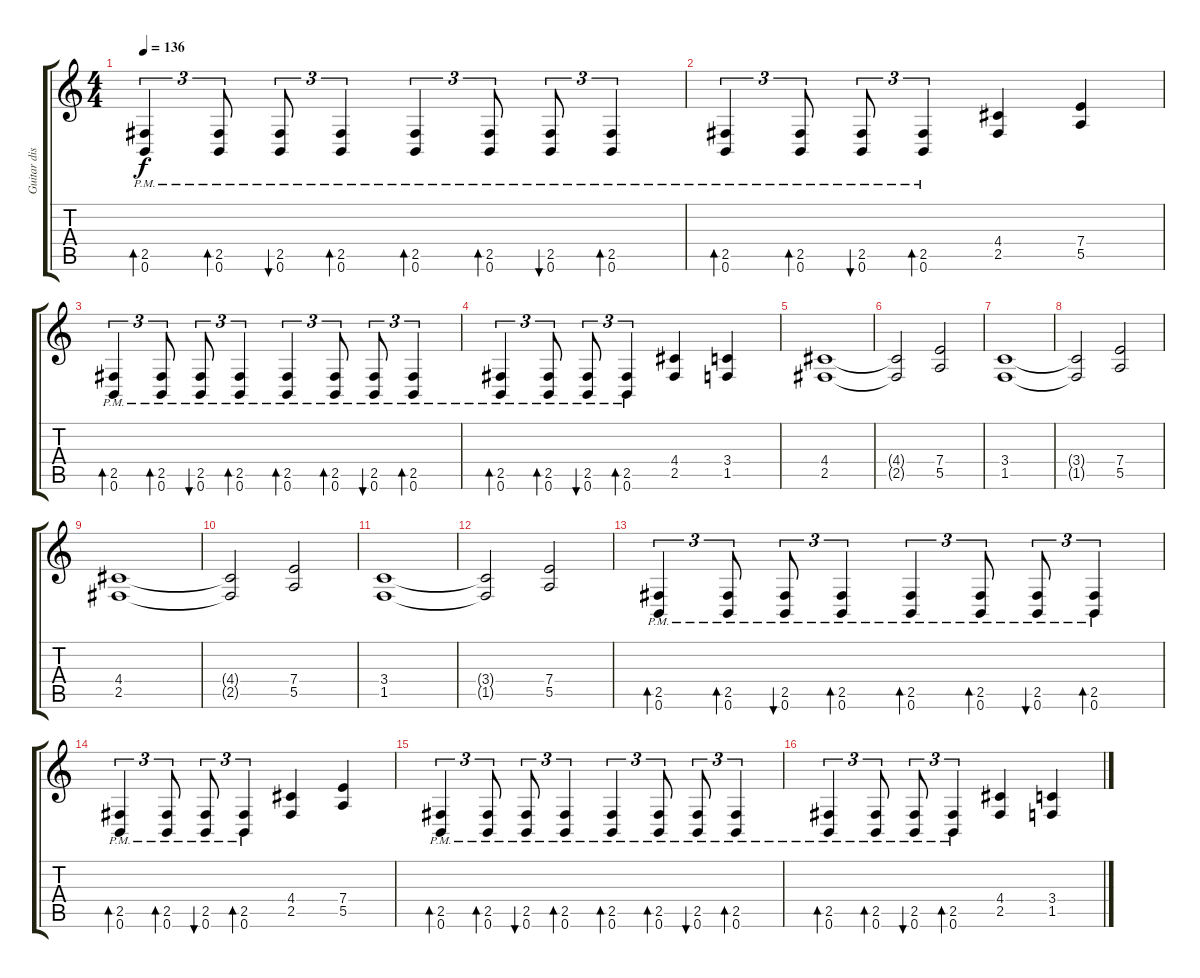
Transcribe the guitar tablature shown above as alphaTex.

\track ("Guitar distortion 2" "Guitar dis") {instrument distortionguitar}
\staff {score tabs}
\tuning (B3 Gb3 D3 A2 E2 B1) {hide}
\ts (4 4)
\tempo 136
\clef g2
\ks c
(2.5{pm} 0.6{pm}).4{tu (3 2) bd 60 dy f} (2.5{pm} 0.6{pm}).8{tu (3 2) bd 60} (2.5{pm} 0.6{pm}).8{tu (3 2) bu 60} (2.5{pm} 0.6{pm}).4{tu (3 2) bd 60} (2.5{pm} 0.6{pm}).4{tu (3 2) bd 60} (2.5{pm} 0.6{pm}).8{tu (3 2) bd 60} (2.5{pm} 0.6{pm}).8{tu (3 2) bu 60} (2.5{pm} 0.6{pm}).4{tu (3 2) bd 60} |
(2.5{pm} 0.6{pm}).4{tu (3 2) bd 60} (2.5{pm} 0.6{pm}).8{tu (3 2) bd 60} (2.5{pm} 0.6{pm}).8{tu (3 2) bu 60} (2.5{pm} 0.6{pm}).4{tu (3 2) bd 60} (4.4 2.5).4 (7.4 5.5).4 |
(2.5{pm} 0.6{pm}).4{tu (3 2) bd 60} (2.5{pm} 0.6{pm}).8{tu (3 2) bd 60} (2.5{pm} 0.6{pm}).8{tu (3 2) bu 60} (2.5{pm} 0.6{pm}).4{tu (3 2) bd 60} (2.5{pm} 0.6{pm}).4{tu (3 2) bd 60} (2.5{pm} 0.6{pm}).8{tu (3 2) bd 60} (2.5{pm} 0.6{pm}).8{tu (3 2) bu 60} (2.5{pm} 0.6{pm}).4{tu (3 2) bd 60} |
(2.5{pm} 0.6{pm}).4{tu (3 2) bd 60} (2.5{pm} 0.6{pm}).8{tu (3 2) bd 60} (2.5{pm} 0.6{pm}).8{tu (3 2) bu 60} (2.5{pm} 0.6{pm}).4{tu (3 2) bd 60} (4.4 2.5).4 (3.4 1.5).4 |
(4.4 2.5).1 |
(4.4{t} 2.5{t}).2 (7.4 5.5).2 |
(3.4 1.5).1 |
(3.4{t} 1.5{t}).2 (7.4 5.5).2 |
(4.4 2.5).1 |
(4.4{t} 2.5{t}).2 (7.4 5.5).2 |
(3.4 1.5).1 |
(3.4{t} 1.5{t}).2 (7.4 5.5).2 |
(2.5{pm} 0.6{pm}).4{tu (3 2) bd 60} (2.5{pm} 0.6{pm}).8{tu (3 2) bd 60} (2.5{pm} 0.6{pm}).8{tu (3 2) bu 60} (2.5{pm} 0.6{pm}).4{tu (3 2) bd 60} (2.5{pm} 0.6{pm}).4{tu (3 2) bd 60} (2.5{pm} 0.6{pm}).8{tu (3 2) bd 60} (2.5{pm} 0.6{pm}).8{tu (3 2) bu 60} (2.5{pm} 0.6{pm}).4{tu (3 2) bd 60} |
(2.5{pm} 0.6{pm}).4{tu (3 2) bd 60} (2.5{pm} 0.6{pm}).8{tu (3 2) bd 60} (2.5{pm} 0.6{pm}).8{tu (3 2) bu 60} (2.5{pm} 0.6{pm}).4{tu (3 2) bd 60} (4.4 2.5).4 (7.4 5.5).4 |
(2.5{pm} 0.6{pm}).4{tu (3 2) bd 60} (2.5{pm} 0.6{pm}).8{tu (3 2) bd 60} (2.5{pm} 0.6{pm}).8{tu (3 2) bu 60} (2.5{pm} 0.6{pm}).4{tu (3 2) bd 60} (2.5{pm} 0.6{pm}).4{tu (3 2) bd 60} (2.5{pm} 0.6{pm}).8{tu (3 2) bd 60} (2.5{pm} 0.6{pm}).8{tu (3 2) bu 60} (2.5{pm} 0.6{pm}).4{tu (3 2) bd 60} |
(2.5{pm} 0.6{pm}).4{tu (3 2) bd 60} (2.5{pm} 0.6{pm}).8{tu (3 2) bd 60} (2.5{pm} 0.6{pm}).8{tu (3 2) bu 60} (2.5{pm} 0.6{pm}).4{tu (3 2) bd 60} (4.4 2.5).4 (3.4 1.5).4
